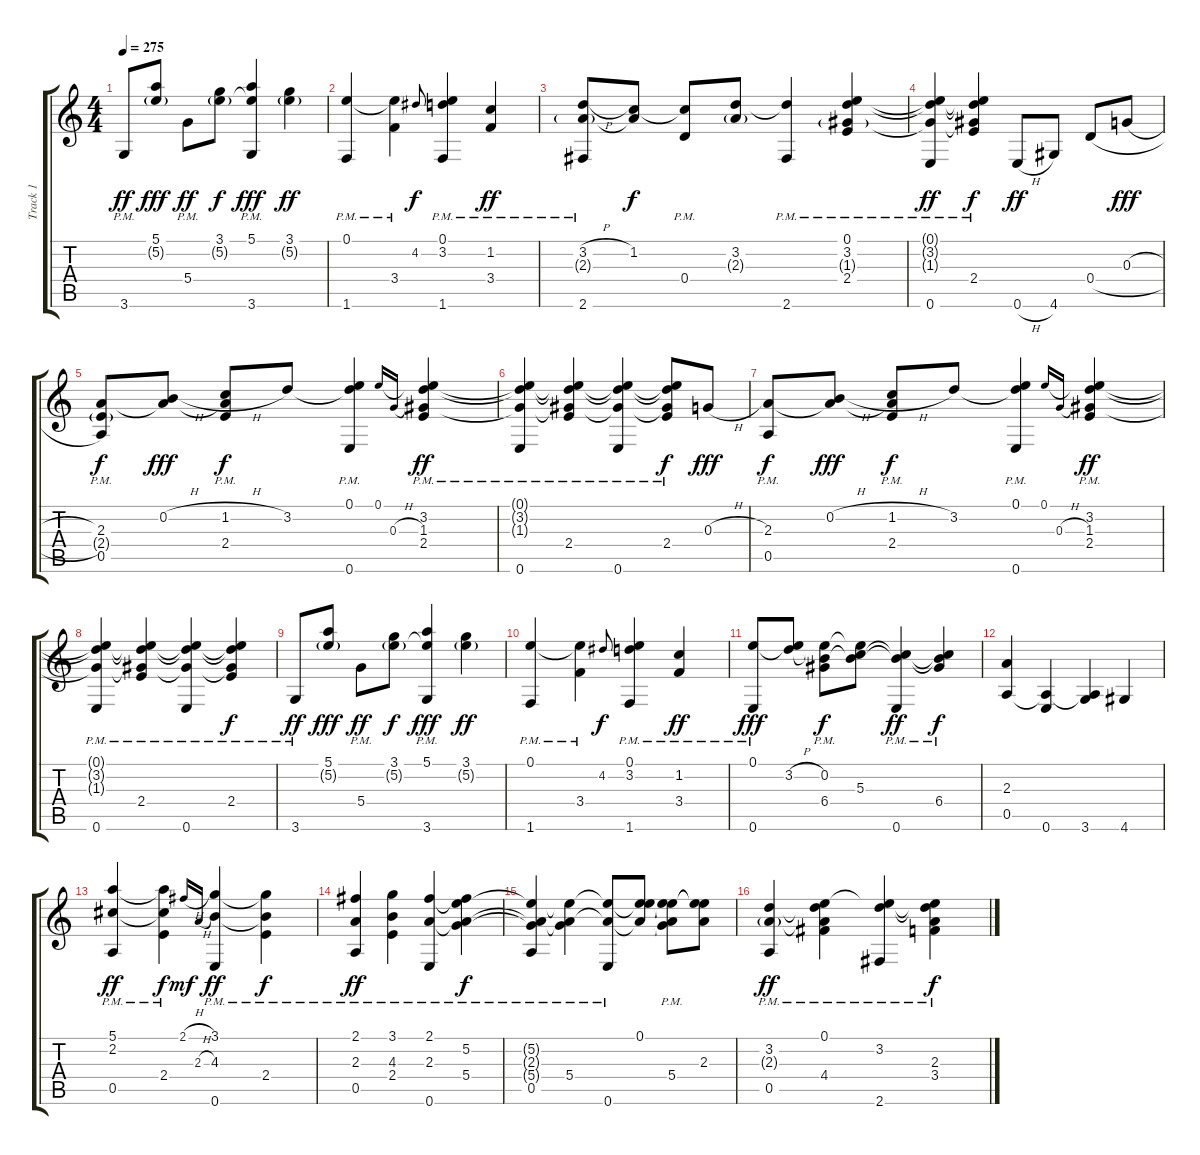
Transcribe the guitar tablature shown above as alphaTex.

\track ("Track 1" "Track 1") {instrument acousticguitarsteel}
\staff {score tabs}
\tuning (E4 B3 G3 D3 A2 E2) {hide}
\ts (4 4)
\tempo 275
\clef g2
\ks c
3.6{pm}.8{dy ff} (5.1 5.2{g}).8{dy fff} 5.4{pm}.8{dy ff} (3.1 5.2{g}).8{dy f} (5.1 5.2{t} 3.6{pm}).4{dy fff} (3.1 5.2{g}).4{dy ff} |
(0.1 1.6{pm}).4 (0.1{t} 3.4{pm}).4 4.2.8{gr onbeat dy f} (0.1 3.2 1.6{pm}).4 (1.2 3.4{pm}).4{dy ff} |
(3.2{h} 2.3{g} 2.6{pm}).8 (1.2 2.3{t}).8{dy f} (1.2{t} 0.4{pm}).8 (3.2 2.3{g}).8 (3.2{t} 2.6{pm}).4 (0.1 3.2 1.3{g} 2.4{pm}).4 |
(0.1{t} 3.2{t} 1.3{t} 0.6{pm}).4{dy ff} (0.1{t} 3.2{t} 1.3{t} 2.4{pm}).4{dy f} 0.6{h}.8{dy ff} 4.6.8 0.4{h}.8 0.3{h}.8{dy fff} |
(2.3 2.4{g} 0.5{pm}).8{dy f} (0.2{h} 2.3{t}).8{dy fff} (1.2{h} 2.3{t} 2.4{pm}).8{dy f} 3.2.8 (0.1 3.2{t} 0.6{pm}).4 0.1.16{gr onbeat} 0.3{h}.16{gr onbeat} (0.1{t} 3.2 1.3 2.4{pm}).4{dy ff} |
(0.1{t} 3.2{t} 1.3{t} 0.6{pm}).4 (0.1{t} 3.2{t} 1.3{t} 2.4{pm}).4 (0.1{t} 3.2{t} 1.3{t} 0.6{pm}).4 (0.1{t} 3.2{t} 1.3{t} 2.4{pm}).8{dy f} 0.3{h}.8{dy fff} |
(2.3 0.5{pm}).8{dy f} (0.2{h} 2.3{t}).8{dy fff} (1.2{h} 2.3{t} 2.4{pm}).8{dy f} 3.2.8 (0.1 3.2{t} 0.6{pm}).4 0.1.16{gr onbeat} 0.3{h}.16{gr onbeat} (0.1{t} 3.2 1.3 2.4{pm}).4{dy ff} |
(0.1{t} 3.2{t} 1.3{t} 0.6{pm}).4 (0.1{t} 3.2{t} 1.3{t} 2.4{pm}).4 (0.1{t} 3.2{t} 1.3{t} 0.6{pm}).4 (0.1{t} 3.2{t} 1.3{t} 2.4{pm}).4{dy f} |
3.6{pm}.8{dy ff} (5.1 5.2{g}).8{dy fff} 5.4{pm}.8{dy ff} (3.1 5.2{g}).8{dy f} (5.1 5.2{t} 3.6{pm}).4{dy fff} (3.1 5.2{g}).4{dy ff} |
(0.1 1.6{pm}).4 (0.1{t} 3.4{pm}).4 4.2.8{gr onbeat dy f} (0.1 3.2 1.6{pm}).4 (1.2 3.4{pm}).4{dy ff} |
(0.1 0.6{pm}).8{dy fff} (0.1{t} 3.2{h}).8 (0.1{t} 0.2 6.4{pm}).8{dy f} (0.1{t} 0.2{t} 5.3).8 (0.2{t} 5.3{t} 0.6{pm}).4{dy ff} (0.2{t} 5.3{t} 6.4{pm}).4{dy f} |
(2.3 0.5).4 (0.5{t} 0.6).4 (0.5{t} 3.6).4 4.6.4 |
(5.1 2.2 0.5{pm}).4{dy ff} (5.1{t} 2.2{t} 2.4{pm}).4{dy f} 2.1{h}.16{gr onbeat dy mf} 2.3{h}.16{gr onbeat} (3.1 4.3 0.6{pm}).4{dy ff} (3.1{t} 4.3{t} 2.4{pm}).4{dy f} |
(2.1 2.3 0.5{pm}).4{dy ff} (3.1 4.3 2.4{pm}).4 (2.1 2.3 0.6{pm}).4 (2.1{t} 5.2 2.3{t} 5.4{pm}).4{dy f} |
(5.2{t} 2.3{t} 5.4{pm t} 0.5{pm}).4 (5.2{t} 2.3{t} 5.4{pm}).4 (5.2{t} 2.3{t} 0.6{pm}).8 (0.1 5.2{t} 2.3{t}).8 (0.1{t} 5.2{t} 2.3{t} 5.4{pm}).8 (0.1{t} 5.2{t} 2.3).8 |
(3.2 2.3{g} 0.5{pm}).4{dy ff} (0.1 3.2{t} 2.3{t} 4.4{pm}).4 (0.1{t} 3.2 2.6{pm}).4 (0.1{t} 3.2{t} 2.3 3.4{pm}).4{dy f}
